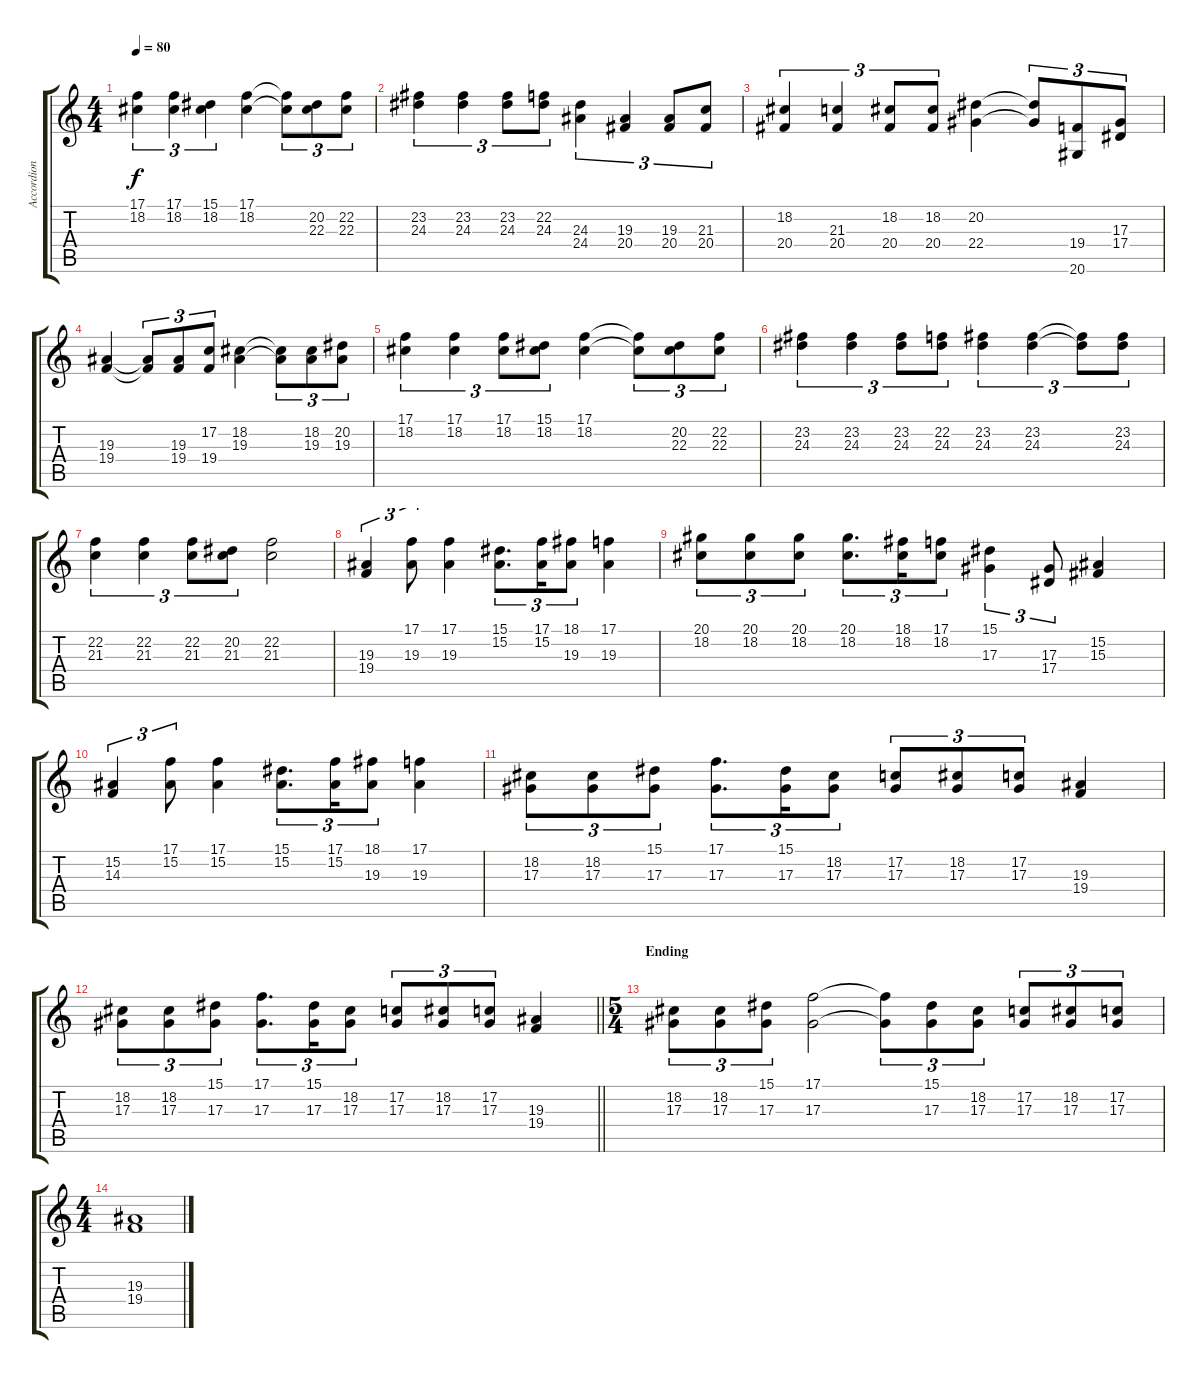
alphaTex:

\track ("Accordion" "Accordion") {instrument accordion}
\staff {score tabs}
\tuning (C4 G3 Eb3 Bb2 F2 C2) {hide}
\ts (4 4)
\tempo 80
\clef g2
\ks c
(17.1 18.2).4{tu (3 2) dy f} (17.1 18.2).4{tu (3 2)} (15.1 18.2).4{tu (3 2)} (17.1 18.2).4 (17.1{t} 18.2{t}).8{tu (3 2)} (20.2 22.3).8{tu (3 2)} (22.2 22.3).8{tu (3 2)} |
(23.2 24.3).4{tu (3 2)} (23.2 24.3).4{tu (3 2)} (23.2 24.3).8{tu (3 2)} (22.2 24.3).8{tu (3 2)} (24.3 24.4).4{tu (3 2)} (19.3 20.4).4{tu (3 2)} (19.3 20.4).8{tu (3 2)} (21.3 20.4).8{tu (3 2)} |
(18.2 20.4).4{tu (3 2)} (21.3 20.4).4{tu (3 2)} (18.2 20.4).8{tu (3 2)} (18.2 20.4).8{tu (3 2)} (20.2 22.4).4 (20.2{t} 22.4{t}).8{tu (3 2)} (19.4 20.6).8{tu (3 2)} (17.3 17.4).8{tu (3 2)} |
(19.3 19.4).4 (19.3{t} 19.4{t}).8{tu (3 2)} (19.3 19.4).8{tu (3 2)} (17.2 19.4).8{tu (3 2)} (18.2 19.3).4 (18.2{t} 19.3{t}).8{tu (3 2)} (18.2 19.3).8{tu (3 2)} (20.2 19.3).8{tu (3 2)} |
(17.1 18.2).4{tu (3 2)} (17.1 18.2).4{tu (3 2)} (17.1 18.2).8{tu (3 2)} (15.1 18.2).8{tu (3 2)} (17.1 18.2).4 (17.1{t} 18.2{t}).8{tu (3 2)} (20.2 22.3).8{tu (3 2)} (22.2 22.3).8{tu (3 2)} |
(23.2 24.3).4{tu (3 2)} (23.2 24.3).4{tu (3 2)} (23.2 24.3).8{tu (3 2)} (22.2 24.3).8{tu (3 2)} (23.2 24.3).4{tu (3 2)} (23.2 24.3).4{tu (3 2)} (23.2{t} 24.3{t}).8{tu (3 2)} (23.2 24.3).8{tu (3 2)} |
(22.2 21.3).4{tu (3 2)} (22.2 21.3).4{tu (3 2)} (22.2 21.3).8{tu (3 2)} (20.2 21.3).8{tu (3 2)} (22.2 21.3).2 |
(19.3 19.4).4{tu (3 2)} (17.1 19.3).8{tu (3 2)} (17.1 19.3).4 (15.1 15.2).8{d tu (3 2)} (17.1 15.2).16{tu (3 2)} (18.1 19.3).8{tu (3 2)} (17.1 19.3).4 |
(20.1 18.2).8{tu (3 2)} (20.1 18.2).8{tu (3 2)} (20.1 18.2).8{tu (3 2)} (20.1 18.2).8{d tu (3 2)} (18.1 18.2).16{tu (3 2)} (17.1 18.2).8{tu (3 2)} (15.1 17.3).4{tu (3 2)} (17.3 17.4).8{tu (3 2)} (15.2 15.3).4 |
(15.2 14.3).4{tu (3 2)} (17.1 15.2).8{tu (3 2)} (17.1 15.2).4 (15.1 15.2).8{d tu (3 2)} (17.1 15.2).16{tu (3 2)} (18.1 19.3).8{tu (3 2)} (17.1 19.3).4 |
(18.2 17.3).8{tu (3 2)} (18.2 17.3).8{tu (3 2)} (15.1 17.3).8{tu (3 2)} (17.1 17.3).8{d tu (3 2)} (15.1 17.3).16{tu (3 2)} (18.2 17.3).8{tu (3 2)} (17.2 17.3).8{tu (3 2)} (18.2 17.3).8{tu (3 2)} (17.2 17.3).8{tu (3 2)} (19.3 19.4).4 |
\barLineRight lightlight
(18.2 17.3).8{tu (3 2)} (18.2 17.3).8{tu (3 2)} (15.1 17.3).8{tu (3 2)} (17.1 17.3).8{d tu (3 2)} (15.1 17.3).16{tu (3 2)} (18.2 17.3).8{tu (3 2)} (17.2 17.3).8{tu (3 2)} (18.2 17.3).8{tu (3 2)} (17.2 17.3).8{tu (3 2)} (19.3 19.4).4 |
\ts (5 4)
\section ("" "Ending")
(18.2 17.3).8{tu (3 2)} (18.2 17.3).8{tu (3 2)} (15.1 17.3).8{tu (3 2)} (17.1 17.3).2 (17.1{t} 17.3{t}).8{tu (3 2)} (15.1 17.3).8{tu (3 2)} (18.2 17.3).8{tu (3 2)} (17.2 17.3).8{tu (3 2)} (18.2 17.3).8{tu (3 2)} (17.2 17.3).8{tu (3 2)} |
\ts (4 4)
(19.3 19.4).1
